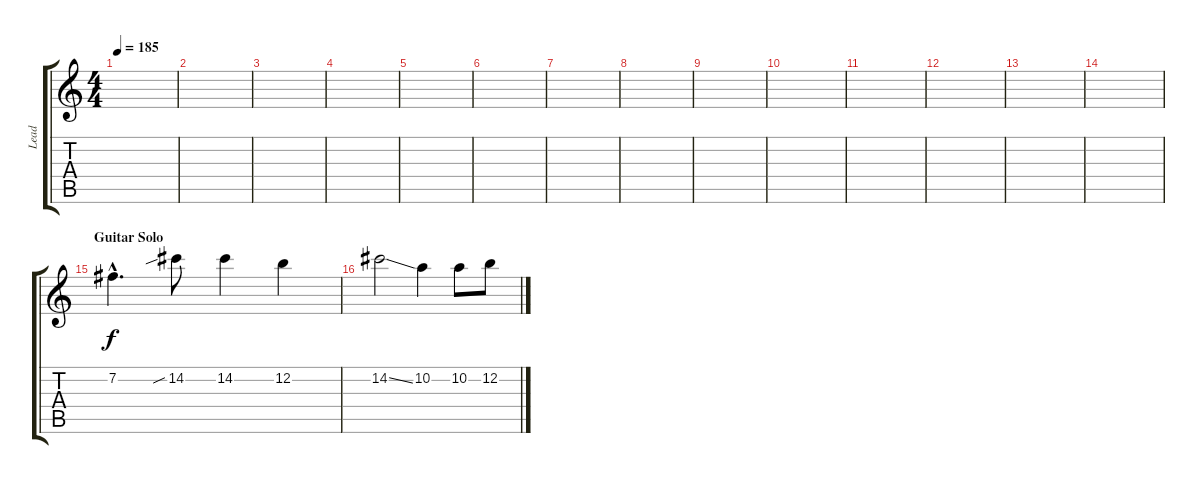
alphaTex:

\track ("Lead" "Lead") {instrument distortionguitar}
\staff {score tabs}
\tuning (E4 B3 G3 D3 A2 E2) {hide}
\ts (4 4)
\tempo 185
\clef g2
\ks c
|
|
|
|
|
|
|
|
|
|
|
|
|
|
\section ("" "Guitar Solo")
7.2{hac}.4{d} 14.2{sib}.8 14.2.4 12.2.4 |
14.2{ss}.2 10.2.4 10.2.8 12.2.8
